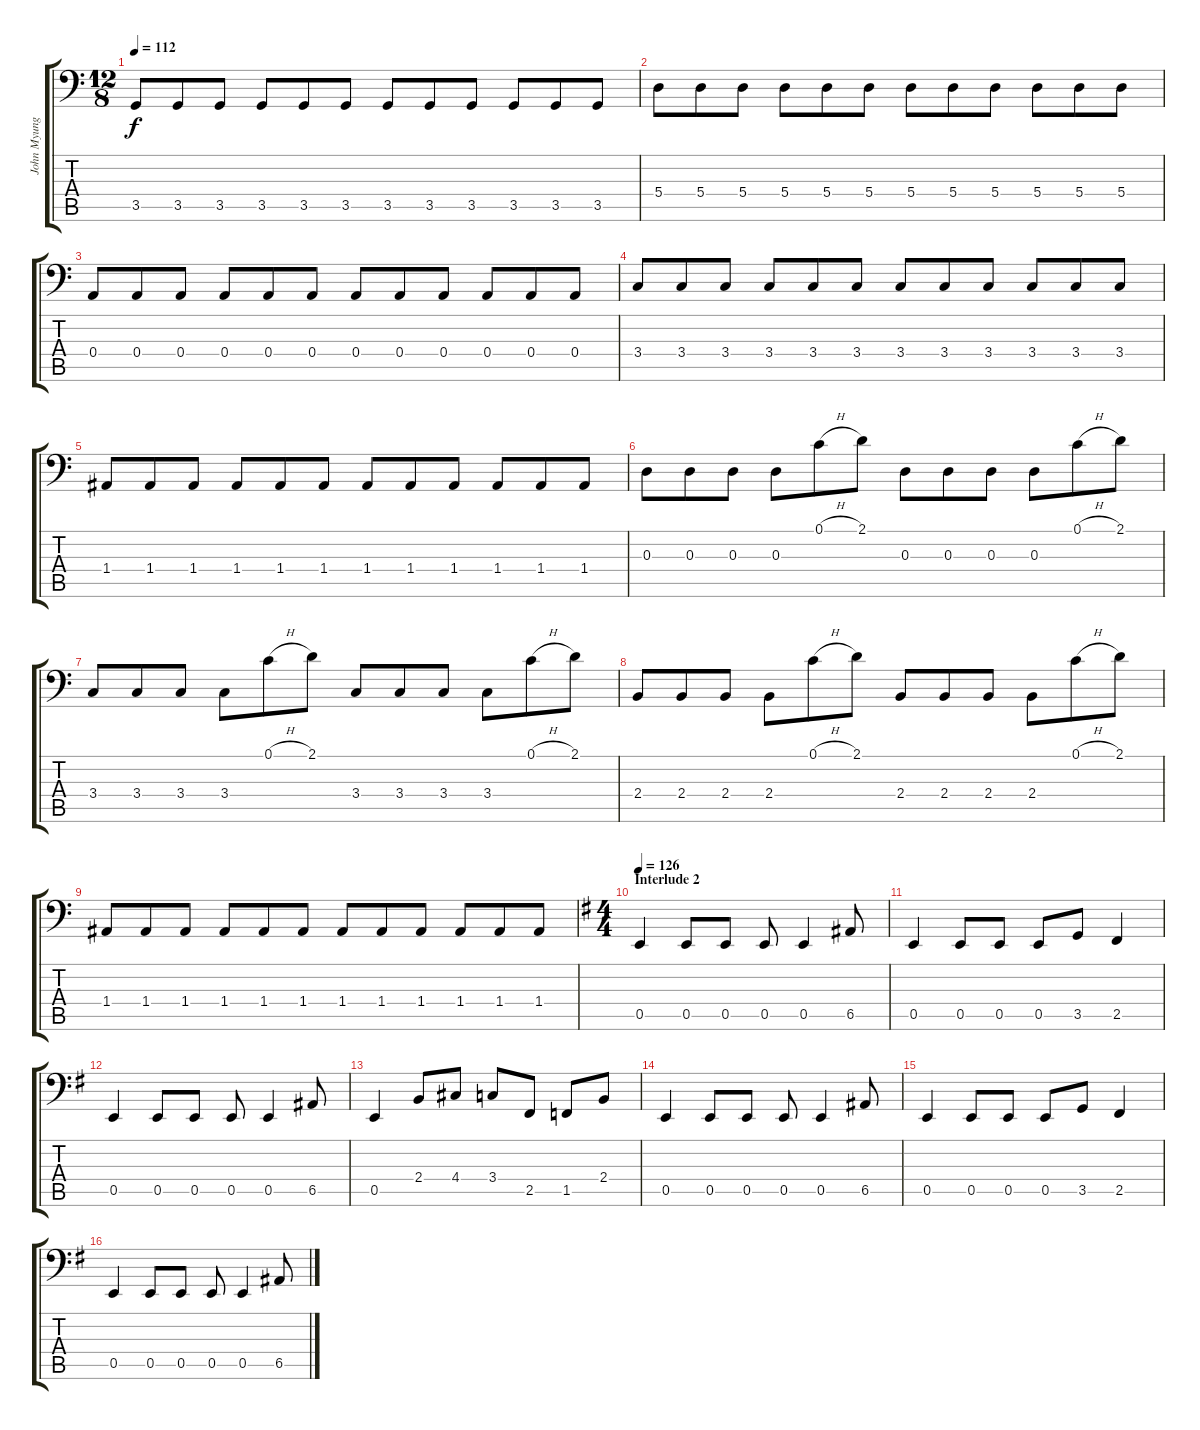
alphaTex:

\track ("John Myung" "John Myung") {instrument fretlessbass}
\staff {score tabs}
\tuning (C3 G2 D2 A1 E1 B0) {hide}
\ts (12 8)
\tempo 112
\clef f4
\ks c
3.5.8{dy f} 3.5.8 3.5.8 3.5.8 3.5.8 3.5.8 3.5.8 3.5.8 3.5.8 3.5.8 3.5.8 3.5.8 |
5.4.8 5.4.8 5.4.8 5.4.8 5.4.8 5.4.8 5.4.8 5.4.8 5.4.8 5.4.8 5.4.8 5.4.8 |
0.4.8 0.4.8 0.4.8 0.4.8 0.4.8 0.4.8 0.4.8 0.4.8 0.4.8 0.4.8 0.4.8 0.4.8 |
3.4.8 3.4.8 3.4.8 3.4.8 3.4.8 3.4.8 3.4.8 3.4.8 3.4.8 3.4.8 3.4.8 3.4.8 |
1.4.8 1.4.8 1.4.8 1.4.8 1.4.8 1.4.8 1.4.8 1.4.8 1.4.8 1.4.8 1.4.8 1.4.8 |
0.3.8 0.3.8 0.3.8 0.3.8 0.1{h}.8 2.1.8 0.3.8 0.3.8 0.3.8 0.3.8 0.1{h}.8 2.1.8 |
3.4.8 3.4.8 3.4.8 3.4.8 0.1{h}.8 2.1.8 3.4.8 3.4.8 3.4.8 3.4.8 0.1{h}.8 2.1.8 |
2.4.8 2.4.8 2.4.8 2.4.8 0.1{h}.8 2.1.8 2.4.8 2.4.8 2.4.8 2.4.8 0.1{h}.8 2.1.8 |
1.4.8 1.4.8 1.4.8 1.4.8 1.4.8 1.4.8 1.4.8 1.4.8 1.4.8 1.4.8 1.4.8 1.4.8 |
\ts (4 4)
\section ("" "Interlude 2")
\tempo 126
\ks g
0.5.4 0.5.8 0.5.8 0.5.8 0.5.4 6.5.8 |
0.5.4 0.5.8 0.5.8 0.5.8 3.5.8 2.5.4 |
0.5.4 0.5.8 0.5.8 0.5.8 0.5.4 6.5.8 |
0.5.4 2.4.8 4.4.8 3.4.8 2.5.8 1.5.8 2.4.8 |
0.5.4 0.5.8 0.5.8 0.5.8 0.5.4 6.5.8 |
0.5.4 0.5.8 0.5.8 0.5.8 3.5.8 2.5.4 |
0.5.4 0.5.8 0.5.8 0.5.8 0.5.4 6.5.8
